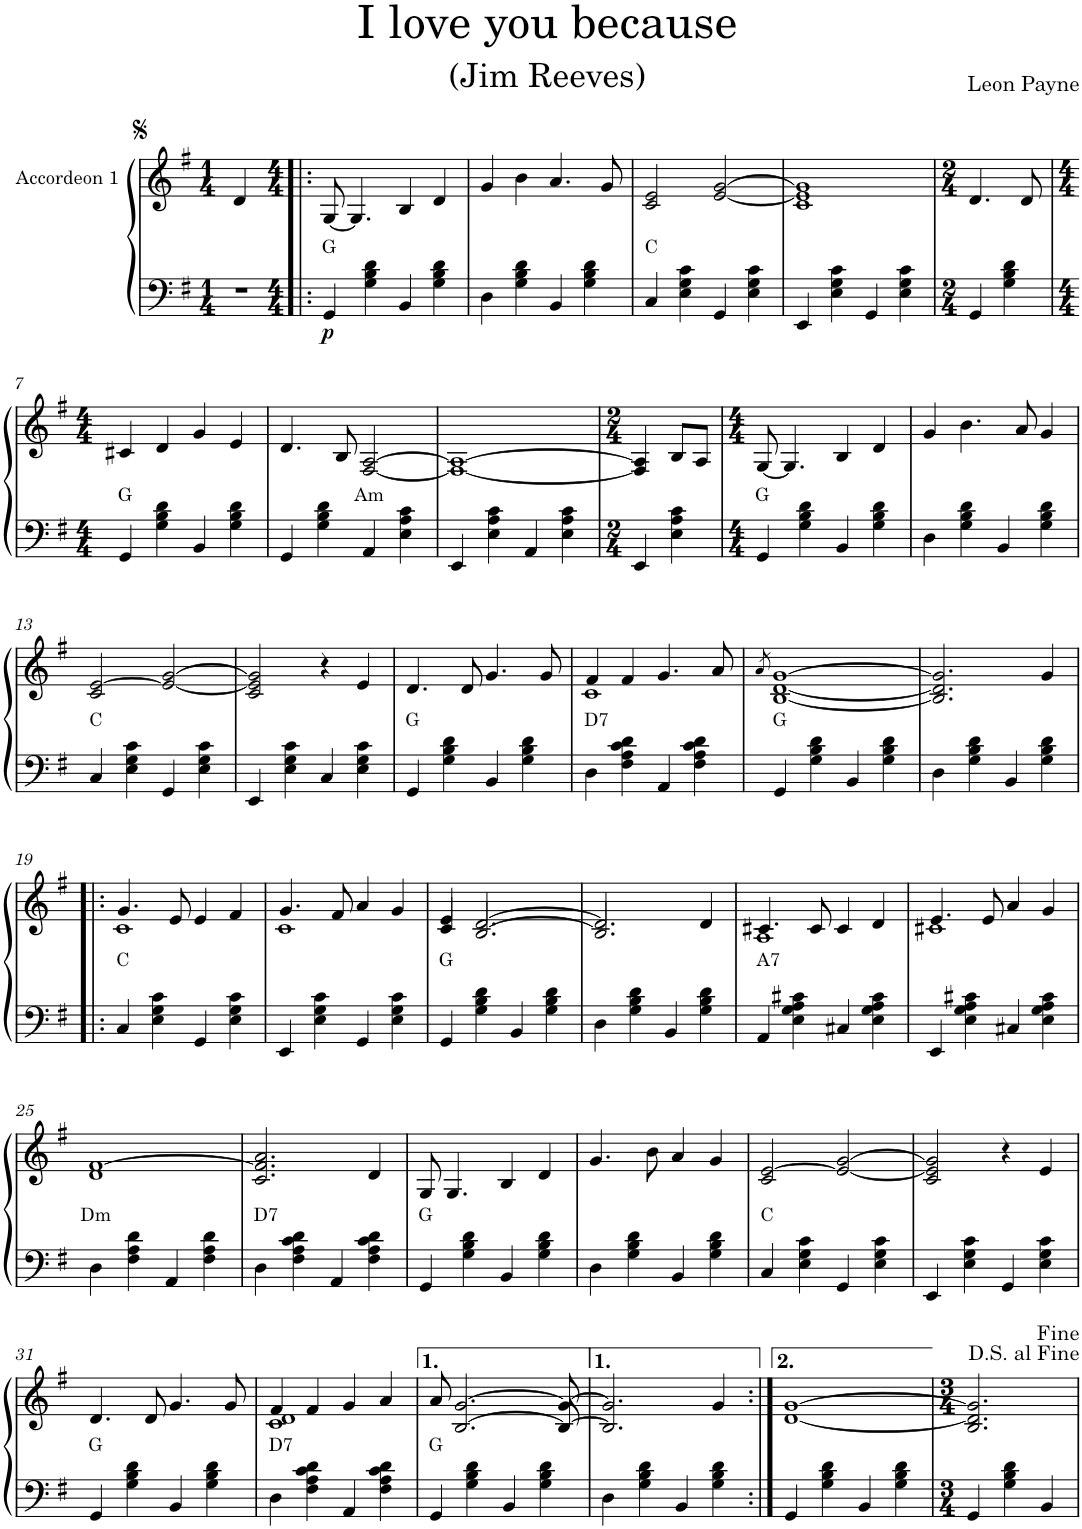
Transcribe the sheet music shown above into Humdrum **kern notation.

**kern	**dynam	**kern	**text
*part2	*part2	*part1	*part1
*staff2	*staff2	*staff1	*staff1
*I"Accordeon 2	*	*I"Accordeon 1	*
*I'Acc	*	*I'Acc	*
*clefF4	*	*clefG2	*
*k[f#]	*	*k[f#]	*
*M1/4	*	*M1/4	*
=1	=1	=1	=1
4r	.	4d/	.
=2!|:	=2!|:	=2!|:	=2!|:
*M4/4	*	*M4/4	*
!	!LO:DY:b	!	!LO:LY:b
4GG/	p	[8G/	G
.	.	4.G/]	.
4G\ 4B\ 4d\	.	.	.
4BB/	.	4B/	.
4G\ 4B\ 4d\	.	4d/	.
=3	=3	=3	=3
4D\	.	4g/	.
4G\ 4B\ 4d\	.	4b\	.
4BB/	.	4.a/	.
4G\ 4B\ 4d\	.	.	.
.	.	8g/	.
=4	=4	=4	=4
!	!	!	!LO:LY:b
4C/	.	2c/ 2e/	C
4E\ 4G\ 4c\	.	.	.
4GG/	.	[2e/ [2g/	.
4E\ 4G\ 4c\	.	.	.
=5	=5	=5	=5
4EE/	.	1c 1e] 1g]	.
4E\ 4G\ 4c\	.	.	.
4GG/	.	.	.
4E\ 4G\ 4c\	.	.	.
=6	=6	=6	=6
*M2/4	*	*M2/4	*
4GG/	.	4.d/	.
4G\ 4B\ 4d\	.	.	.
.	.	8d/	.
!!LO:LB:g=z
=7	=7	=7	=7
*M4/4	*	*M4/4	*
!	!	!	!LO:LY:b
4GG/	.	4c#X/	G
4G\ 4B\ 4d\	.	4d/	.
4BB/	.	4g/	.
4G\ 4B\ 4d\	.	4e/	.
=8	=8	=8	=8
4GG/	.	4.d/	.
4G\ 4B\ 4d\	.	.	.
.	.	8B/	.
!	!	!	!LO:LY:b
4AA/	.	[2F#/ [2A/	Am
4E\ 4A\ 4c\	.	.	.
=9	=9	=9	=9
4EE/	.	1F#_ 1A_	.
4E\ 4A\ 4c\	.	.	.
4AA/	.	.	.
4E\ 4A\ 4c\	.	.	.
=10	=10	=10	=10
*M2/4	*	*M2/4	*
4EE/	.	4F#/] 4A/]	.
4E\ 4A\ 4c\	.	8B/L	.
.	.	8A/J	.
=11	=11	=11	=11
*M4/4	*	*M4/4	*
!	!	!	!LO:LY:b
4GG/	.	[8G/	G
.	.	4.G/]	.
4G\ 4B\ 4d\	.	.	.
4BB/	.	4B/	.
4G\ 4B\ 4d\	.	4d/	.
=12	=12	=12	=12
4D\	.	4g/	.
4G\ 4B\ 4d\	.	4.b\	.
4BB/	.	.	.
.	.	8a/	.
4G\ 4B\ 4d\	.	4g/	.
!!LO:LB:g=z
=13	=13	=13	=13
!	!	!	!LO:LY:b
4C/	.	2c/ [2e/	C
4E\ 4G\ 4c\	.	.	.
4GG/	.	2e/_ [2g/	.
4E\ 4G\ 4c\	.	.	.
=14	=14	=14	=14
4EE/	.	2c/ 2e/] 2g/]	.
4E\ 4G\ 4c\	.	.	.
4C/	.	4r	.
4E\ 4G\ 4c\	.	4e/	.
=15	=15	=15	=15
!	!	!	!LO:LY:b
4GG/	.	4.d/	G
4G\ 4B\ 4d\	.	.	.
.	.	8d/	.
4BB/	.	4.g/	.
4G\ 4B\ 4d\	.	.	.
.	.	8g/	.
=16	=16	=16	=16
!	!	!	!LO:LY:b
*	*	*^	*
4D\	.	4f#/	1c	D7
4F#\ 4A\ 4c\ 4d\	.	4f#/	.	.
4AA/	.	4.g/	.	.
4F#\ 4A\ 4c\ 4d\	.	.	.	.
.	.	8a/	.	.
*	*	*v	*v	*
=17	=17	=17	=17
.	.	8qa/	.
!	!	!	!LO:LY:b
4GG/	.	[1B [1d [1g	G
4G\ 4B\ 4d\	.	.	.
4BB/	.	.	.
4G\ 4B\ 4d\	.	.	.
=18	=18	=18	=18
4D\	.	2.B/] 2.d/] 2.g/]	.
4G\ 4B\ 4d\	.	.	.
4BB/	.	.	.
4G\ 4B\ 4d\	.	4g/	.
!!LO:LB:g=z
=19!|:	=19!|:	=19!|:	=19!|:
!	!	!	!LO:LY:b
*	*	*^	*
4C/	.	4.g/	1c	C
4E\ 4G\ 4c\	.	.	.	.
.	.	8e/	.	.
4GG/	.	4e/	.	.
4E\ 4G\ 4c\	.	4f#/	.	.
=20	=20	=20	=20	=20
4EE/	.	4.g/	1c	.
4E\ 4G\ 4c\	.	.	.	.
.	.	8f#/	.	.
4GG/	.	4a/	.	.
4E\ 4G\ 4c\	.	4g/	.	.
=21	=21	=21	=21	=21
!	!	!	!	!LO:LY:b
4GG/	.	4e/	4c/	G
4G\ 4B\ 4d\	.	[2.d/	[2.B/	.
4BB/	.	.	.	.
4G\ 4B\ 4d\	.	.	.	.
=22	=22	=22	=22	=22
4D\	.	2.d/]	2.B/]	.
4G\ 4B\ 4d\	.	.	.	.
4BB/	.	.	.	.
4G\ 4B\ 4d\	.	4d/	4ryy	.
=23	=23	=23	=23	=23
!	!	!	!	!LO:LY:b
4AA/	.	4.c#X/	1A	A7
4E\ 4G\ 4A\ 4c#X\	.	.	.	.
.	.	8c#/	.	.
4C#X/	.	4c#/	.	.
4E\ 4G\ 4A\ 4c#\	.	4d/	.	.
=24	=24	=24	=24	=24
4EE/	.	4.e/	1c#X	.
4E\ 4G\ 4A\ 4c#X\	.	.	.	.
.	.	8e/	.	.
4C#X/	.	4a/	.	.
4E\ 4G\ 4A\ 4c#\	.	4g/	.	.
!!LO:LB:g=z	!!
=25	=25	=25	=25	=25
!	!	!	!	!LO:LY:b
4D\	.	[1f#	1d	Dm
4F#\ 4A\ 4d\	.	.	.	.
4AA/	.	.	.	.
4F#\ 4A\ 4d\	.	.	.	.
*	*	*v	*v	*
=26	=26	=26	=26
!	!	!	!LO:LY:b
4D\	.	2.c/ 2.f#/] 2.a/	D7
4F#\ 4A\ 4c\ 4d\	.	.	.
4AA/	.	.	.
4F#\ 4A\ 4c\ 4d\	.	4d/	.
=27	=27	=27	=27
!	!	!	!LO:LY:b
4GG/	.	8G/	G
.	.	4.G/	.
4G\ 4B\ 4d\	.	.	.
4BB/	.	4B/	.
4G\ 4B\ 4d\	.	4d/	.
=28	=28	=28	=28
4D\	.	4.g/	.
4G\ 4B\ 4d\	.	.	.
.	.	8b\	.
4BB/	.	4a/	.
4G\ 4B\ 4d\	.	4g/	.
=29	=29	=29	=29
!	!	!	!LO:LY:b
4C/	.	2c/ [2e/	C
4E\ 4G\ 4c\	.	.	.
4GG/	.	2e/_ [2g/	.
4E\ 4G\ 4c\	.	.	.
=30	=30	=30	=30
4EE/	.	2c/ 2e/] 2g/]	.
4E\ 4G\ 4c\	.	.	.
4GG/	.	4r	.
4E\ 4G\ 4c\	.	4e/	.
!!LO:LB:g=z
=31	=31	=31	=31
!	!	!	!LO:LY:b
4GG/	.	4.d/	G
4G\ 4B\ 4d\	.	.	.
.	.	8d/	.
4BB/	.	4.g/	.
4G\ 4B\ 4d\	.	.	.
.	.	8g/	.
=32	=32	=32	=32
!	!	!	!LO:LY:b
*	*	*^	*
4D\	.	4f#/	1c 1d	D7
4F#\ 4A\ 4c\ 4d\	.	4f#/	.	.
4AA/	.	4g/	.	.
4F#\ 4A\ 4c\ 4d\	.	4a/	.	.
=33	=33	=33	=33	=33
!	!	!	!	!LO:LY:b
4GG/	.	8a/	8ryy	G
.	.	[2.g/	[2.B/	.
4G\ 4B\ 4d\	.	.	.	.
4BB/	.	.	.	.
4G\ 4B\ 4d\	.	.	.	.
.	.	8g/_	8B/_	.
=34	=34	=34	=34	=34
4D\	.	2.g/]	2.B/]	.
4G\ 4B\ 4d\	.	.	.	.
4BB/	.	.	.	.
4G\ 4B\ 4d\	.	4g/	4ryy	.
*	*	*v	*v	*
=35:|!	=35:|!	=35:|!	=35:|!
4GG/	.	[1d [1g	.
4G\ 4B\ 4d\	.	.	.
4BB/	.	.	.
4G\ 4B\ 4d\	.	.	.
=36	=36	=36	=36
*M3/4	*	*M3/4	*
4GG/	.	2.B/ 2.d/] 2.g/]	.
4G\ 4B\ 4d\	.	.	.
4BB/	.	.	.
=	=	=	=
*-	*-	*-	*-
